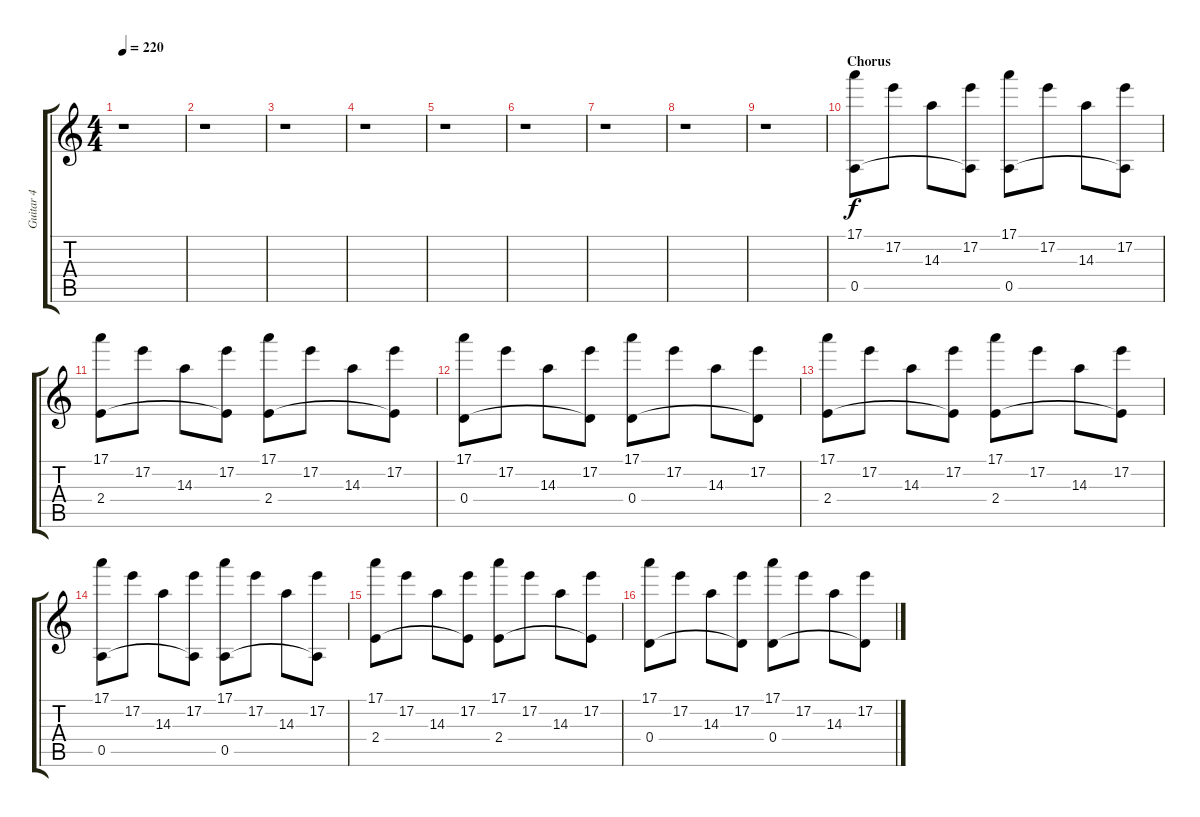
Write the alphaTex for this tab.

\track ("Guitar 4" "Guitar 4") {instrument distortionguitar}
\staff {score tabs}
\tuning (E4 B3 G3 D3 A2 E2) {hide}
\ts (4 4)
\tempo 220
\clef g2
\ks c
r.1{dy f} |
r.1 |
r.1 |
r.1 |
r.1 |
r.1 |
r.1 |
r.1 |
r.1 |
\section ("" "Chorus")
(17.1 0.5).8 17.2.8 14.3.8 (17.2 0.5{t}).8 (17.1 0.5).8 17.2.8 14.3.8 (17.2 0.5{t}).8 |
(17.1 2.4).8 17.2.8 14.3.8 (17.2 2.4{t}).8 (17.1 2.4).8 17.2.8 14.3.8 (17.2 2.4{t}).8 |
(17.1 0.4).8 17.2.8 14.3.8 (17.2 0.4{t}).8 (17.1 0.4).8 17.2.8 14.3.8 (17.2 0.4{t}).8 |
(17.1 2.4).8 17.2.8 14.3.8 (17.2 2.4{t}).8 (17.1 2.4).8 17.2.8 14.3.8 (17.2 2.4{t}).8 |
(17.1 0.5).8 17.2.8 14.3.8 (17.2 0.5{t}).8 (17.1 0.5).8 17.2.8 14.3.8 (17.2 0.5{t}).8 |
(17.1 2.4).8 17.2.8 14.3.8 (17.2 2.4{t}).8 (17.1 2.4).8 17.2.8 14.3.8 (17.2 2.4{t}).8 |
(17.1 0.4).8 17.2.8 14.3.8 (17.2 0.4{t}).8 (17.1 0.4).8 17.2.8 14.3.8 (17.2 0.4{t}).8
